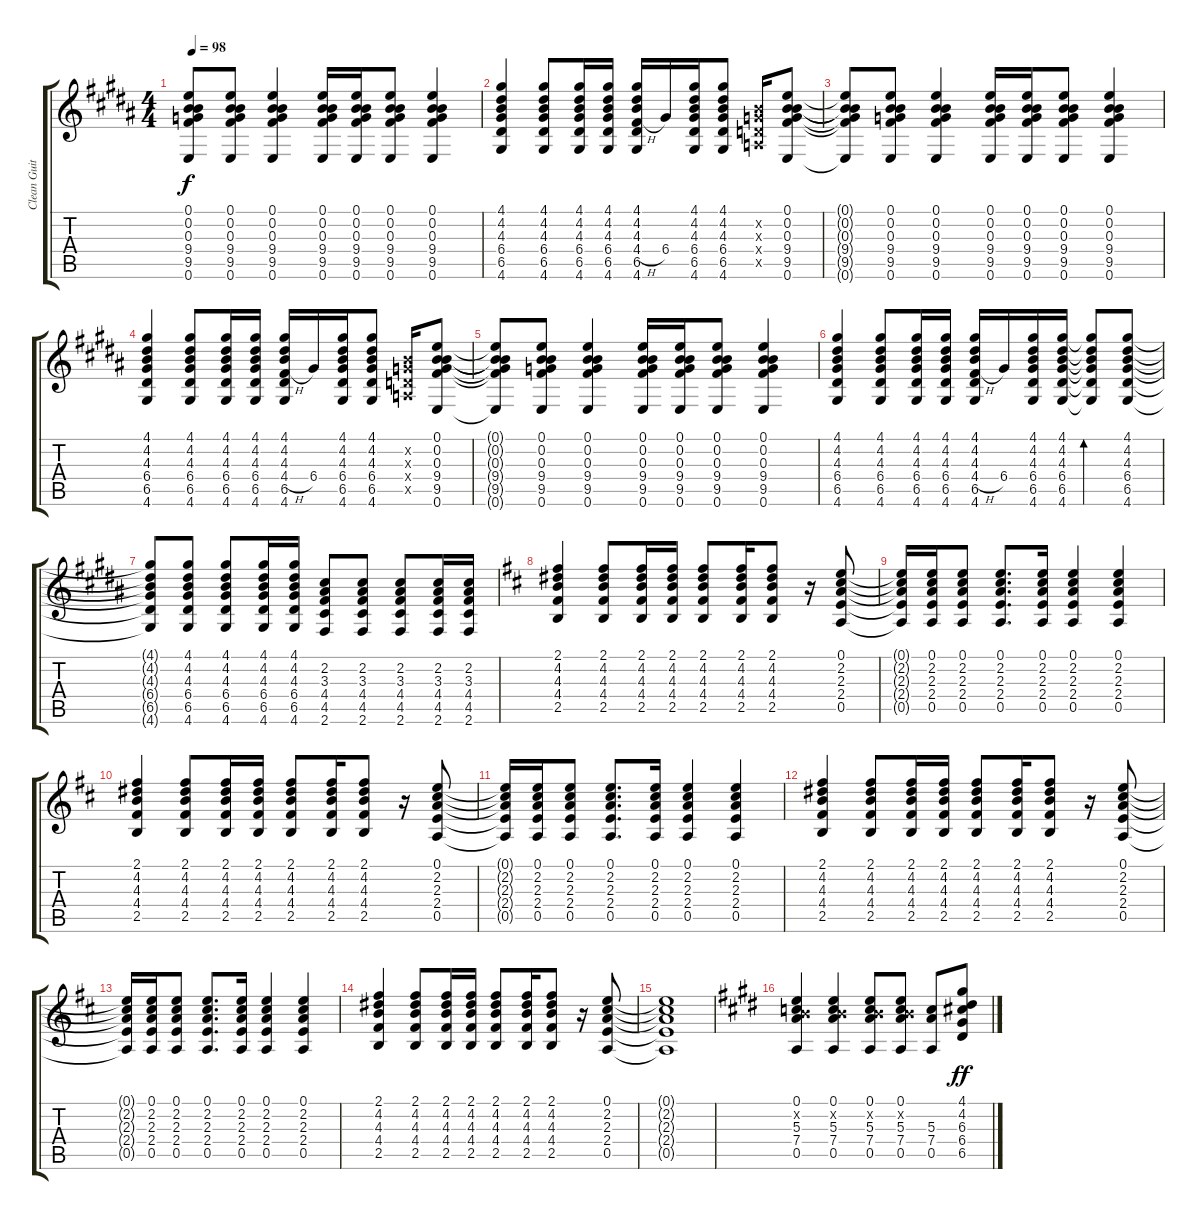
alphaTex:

\track ("Clean Guitar" "Clean Guit") {instrument acousticguitarsteel}
\staff {score tabs}
\tuning (E4 B3 G3 D3 A2 E2) {hide}
\ts (4 4)
\tempo 98
\clef g2
\ks g#minor
(0.1{t} 0.2{t} 0.3{t} 9.4{t} 9.5{t} 0.6{t}).8{dy f} (0.1 0.2 0.3 9.4 9.5 0.6).8 (0.1 0.2 0.3 9.4 9.5 0.6).4 (0.1 0.2 0.3 9.4 9.5 0.6).16 (0.1 0.2 0.3 9.4 9.5 0.6).16 (0.1 0.2 0.3 9.4 9.5 0.6).8 (0.1 0.2 0.3 9.4 9.5 0.6).4 |
(4.1 4.2 4.3 6.4 6.5 4.6).4 (4.1 4.2 4.3 6.4 6.5 4.6).8 (4.1 4.2 4.3 6.4 6.5 4.6).16 (4.1 4.2 4.3 6.4 6.5 4.6).16 (4.1 4.2 4.3 4.4{h} 6.5 4.6).16 6.4.16 (4.1 4.2 4.3 6.4 6.5 4.6).16 (4.1 4.2 4.3 6.4 6.5 4.6).8 (0.2{x} 0.3{x} 0.4{x} 0.5{x}).16 (0.1 0.2 0.3 9.4 9.5 0.6).8 |
(0.1{t} 0.2{t} 0.3{t} 9.4{t} 9.5{t} 0.6{t}).8 (0.1 0.2 0.3 9.4 9.5 0.6).8 (0.1 0.2 0.3 9.4 9.5 0.6).4 (0.1 0.2 0.3 9.4 9.5 0.6).16 (0.1 0.2 0.3 9.4 9.5 0.6).16 (0.1 0.2 0.3 9.4 9.5 0.6).8 (0.1 0.2 0.3 9.4 9.5 0.6).4 |
(4.1 4.2 4.3 6.4 6.5 4.6).4 (4.1 4.2 4.3 6.4 6.5 4.6).8 (4.1 4.2 4.3 6.4 6.5 4.6).16 (4.1 4.2 4.3 6.4 6.5 4.6).16 (4.1 4.2 4.3 4.4{h} 6.5 4.6).16 6.4.16 (4.1 4.2 4.3 6.4 6.5 4.6).16 (4.1 4.2 4.3 6.4 6.5 4.6).8 (0.2{x} 0.3{x} 0.4{x} 0.5{x}).16 (0.1 0.2 0.3 9.4 9.5 0.6).8 |
(0.1{t} 0.2{t} 0.3{t} 9.4{t} 9.5{t} 0.6{t}).8 (0.1 0.2 0.3 9.4 9.5 0.6).8 (0.1 0.2 0.3 9.4 9.5 0.6).4 (0.1 0.2 0.3 9.4 9.5 0.6).16 (0.1 0.2 0.3 9.4 9.5 0.6).16 (0.1 0.2 0.3 9.4 9.5 0.6).8 (0.1 0.2 0.3 9.4 9.5 0.6).4 |
(4.1 4.2 4.3 6.4 6.5 4.6).4 (4.1 4.2 4.3 6.4 6.5 4.6).8 (4.1 4.2 4.3 6.4 6.5 4.6).16 (4.1 4.2 4.3 6.4 6.5 4.6).16 (4.1 4.2 4.3 4.4{h} 6.5 4.6).16 6.4.16 (4.1 4.2 4.3 6.4 6.5 4.6).16 (4.1 4.2 4.3 6.4 6.5 4.6).16 (4.1{t} 4.2{t} 4.3{t} 6.4{t} 6.5{t} 4.6{t}).8{bd 60} (4.1 4.2 4.3 6.4 6.5 4.6).8 |
(4.1{t} 4.2{t} 4.3{t} 6.4{t} 6.5{t} 4.6{t}).8 (4.1 4.2 4.3 6.4 6.5 4.6).8 (4.1 4.2 4.3 6.4 6.5 4.6).8 (4.1 4.2 4.3 6.4 6.5 4.6).16 (4.1 4.2 4.3 6.4 6.5 4.6).16 (2.2 3.3 4.4 4.5 2.6).8 (2.2 3.3 4.4 4.5 2.6).8 (2.2 3.3 4.4 4.5 2.6).8 (2.2 3.3 4.4 4.5 2.6).16 (2.2 3.3 4.4 4.5 2.6).16 |
\ks d
(2.1 4.2 4.3 4.4 2.5).4 (2.1 4.2 4.3 4.4 2.5).8 (2.1 4.2 4.3 4.4 2.5).16 (2.1 4.2 4.3 4.4 2.5).16 (2.1 4.2 4.3 4.4 2.5).8 (2.1 4.2 4.3 4.4 2.5).16 (2.1 4.2 4.3 4.4 2.5).8 r.16 (0.1 2.2 2.3 2.4 0.5).8 |
(0.1{t} 2.2{t} 2.3{t} 2.4{t} 0.5{t}).16 (0.1 2.2 2.3 2.4 0.5).16 (0.1 2.2 2.3 2.4 0.5).8 (0.1 2.2 2.3 2.4 0.5).8{d} (0.1 2.2 2.3 2.4 0.5).16 (0.1 2.2 2.3 2.4 0.5).4 (0.1 2.2 2.3 2.4 0.5).4 |
(2.1 4.2 4.3 4.4 2.5).4 (2.1 4.2 4.3 4.4 2.5).8 (2.1 4.2 4.3 4.4 2.5).16 (2.1 4.2 4.3 4.4 2.5).16 (2.1 4.2 4.3 4.4 2.5).8 (2.1 4.2 4.3 4.4 2.5).16 (2.1 4.2 4.3 4.4 2.5).8 r.16 (0.1 2.2 2.3 2.4 0.5).8 |
(0.1{t} 2.2{t} 2.3{t} 2.4{t} 0.5{t}).16 (0.1 2.2 2.3 2.4 0.5).16 (0.1 2.2 2.3 2.4 0.5).8 (0.1 2.2 2.3 2.4 0.5).8{d} (0.1 2.2 2.3 2.4 0.5).16 (0.1 2.2 2.3 2.4 0.5).4 (0.1 2.2 2.3 2.4 0.5).4 |
(2.1 4.2 4.3 4.4 2.5).4 (2.1 4.2 4.3 4.4 2.5).8 (2.1 4.2 4.3 4.4 2.5).16 (2.1 4.2 4.3 4.4 2.5).16 (2.1 4.2 4.3 4.4 2.5).8 (2.1 4.2 4.3 4.4 2.5).16 (2.1 4.2 4.3 4.4 2.5).8 r.16 (0.1 2.2 2.3 2.4 0.5).8 |
(0.1{t} 2.2{t} 2.3{t} 2.4{t} 0.5{t}).16 (0.1 2.2 2.3 2.4 0.5).16 (0.1 2.2 2.3 2.4 0.5).8 (0.1 2.2 2.3 2.4 0.5).8{d} (0.1 2.2 2.3 2.4 0.5).16 (0.1 2.2 2.3 2.4 0.5).4 (0.1 2.2 2.3 2.4 0.5).4 |
(2.1 4.2 4.3 4.4 2.5).4 (2.1 4.2 4.3 4.4 2.5).8 (2.1 4.2 4.3 4.4 2.5).16 (2.1 4.2 4.3 4.4 2.5).16 (2.1 4.2 4.3 4.4 2.5).8 (2.1 4.2 4.3 4.4 2.5).16 (2.1 4.2 4.3 4.4 2.5).8 r.16 (0.1 2.2 2.3 2.4 0.5).8 |
(0.1{t} 2.2{t} 2.3{t} 2.4{t} 0.5{t}).1 |
\ks c#minor
(0.1 0.2{x} 5.3 7.4 0.5).4 (0.1 0.2{x} 5.3 7.4 0.5).4 (0.1 0.2{x} 5.3 7.4 0.5).8 (0.1 0.2{x} 5.3 7.4 0.5).8 (5.3 7.4 0.5).8 (4.1 4.2 6.3 6.4 6.5).8{dy ff}
